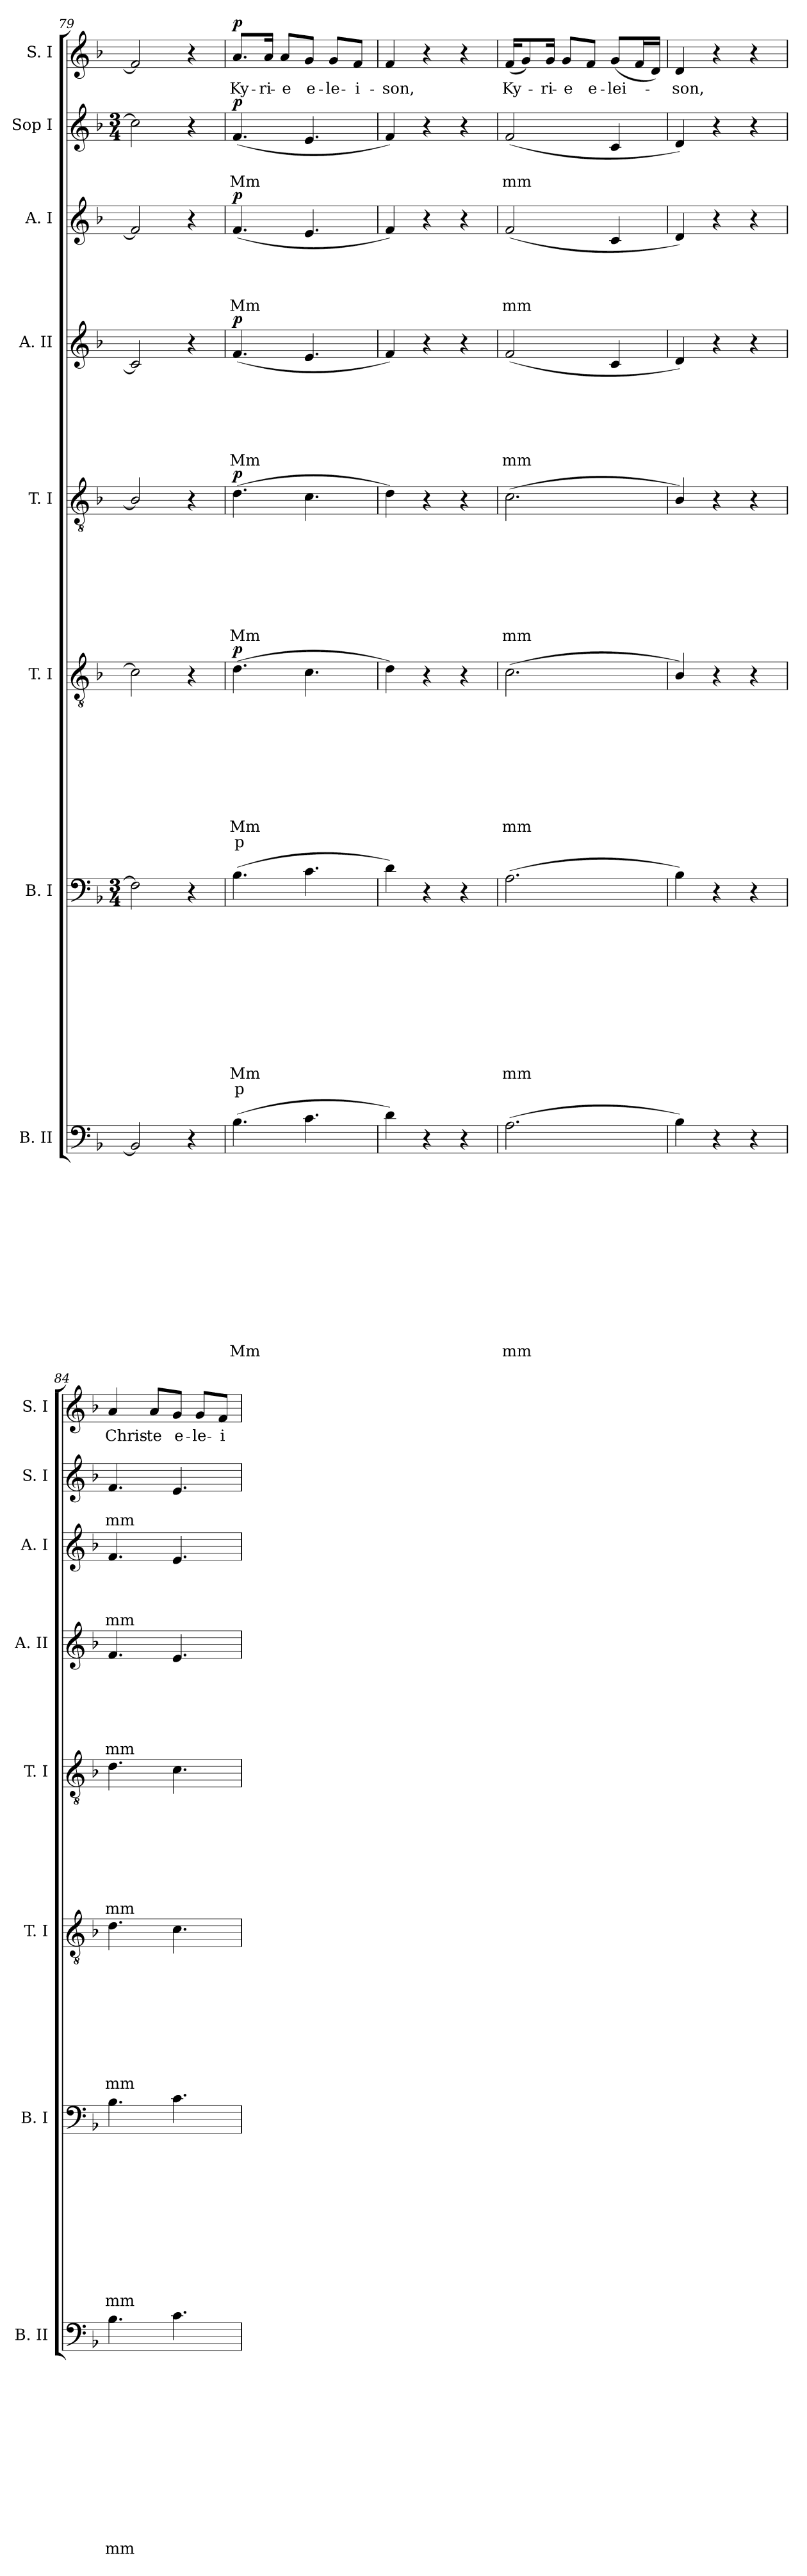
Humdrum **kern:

**kern	**text	**text	**text	**text	**text	**text	**text	**text	**text	**text	**text	**text	**text	**kern	**text	**text	**text	**text	**text	**text	**text	**text	**text	**text	**text	**text	**kern	**text	**text	**text	**text	**text	**text	**text	**text	**text	**text	**dynam	**kern	**text	**text	**text	**text	**text	**text	**text	**text	**dynam	**kern	**text	**text	**text	**text	**text	**text	**dynam	**kern	**text	**text	**text	**text	**dynam	**kern	**text	**text	**dynam	**kern	**text	**dynam
*part8	*part8	*part8	*part8	*part8	*part8	*part8	*part8	*part8	*part8	*part8	*part8	*part8	*part8	*part7	*part7	*part7	*part7	*part7	*part7	*part7	*part7	*part7	*part7	*part7	*part7	*part7	*part6	*part6	*part6	*part6	*part6	*part6	*part6	*part6	*part6	*part6	*part6	*part6	*part5	*part5	*part5	*part5	*part5	*part5	*part5	*part5	*part5	*part5	*part4	*part4	*part4	*part4	*part4	*part4	*part4	*part4	*part3	*part3	*part3	*part3	*part3	*part3	*part2	*part2	*part2	*part2	*part1	*part1	*part1
*staff8	*staff8	*staff8	*staff8	*staff8	*staff8	*staff8	*staff8	*staff8	*staff8	*staff8	*staff8	*staff8	*staff8	*staff7	*staff7	*staff7	*staff7	*staff7	*staff7	*staff7	*staff7	*staff7	*staff7	*staff7	*staff7	*staff7	*staff6	*staff6	*staff6	*staff6	*staff6	*staff6	*staff6	*staff6	*staff6	*staff6	*staff6	*staff6	*staff5	*staff5	*staff5	*staff5	*staff5	*staff5	*staff5	*staff5	*staff5	*staff5	*staff4	*staff4	*staff4	*staff4	*staff4	*staff4	*staff4	*staff4	*staff3	*staff3	*staff3	*staff3	*staff3	*staff3	*staff2	*staff2	*staff2	*staff2	*staff1	*staff1	*staff1
*I"B. II	*	*	*	*	*	*	*	*	*	*	*	*	*	*I"B. I	*	*	*	*	*	*	*	*	*	*	*	*	*I"T. I	*	*	*	*	*	*	*	*	*	*	*	*I"T. I	*	*	*	*	*	*	*	*	*	*I"A. II	*	*	*	*	*	*	*	*I"A. I	*	*	*	*	*	*I"Sop I	*	*	*	*I"S. I	*	*
*I'B. II	*	*	*	*	*	*	*	*	*	*	*	*	*	*I'B. I	*	*	*	*	*	*	*	*	*	*	*	*	*I'T. I	*	*	*	*	*	*	*	*	*	*	*	*I'T. I	*	*	*	*	*	*	*	*	*	*I'A. II	*	*	*	*	*	*	*	*I'A. I	*	*	*	*	*	*I'S. I	*	*	*	*I'S. I	*	*
*clefF4	*	*	*	*	*	*	*	*	*	*	*	*	*	*clefF4	*	*	*	*	*	*	*	*	*	*	*	*	*clefGv2	*	*	*	*	*	*	*	*	*	*	*	*clefGv2	*	*	*	*	*	*	*	*	*	*clefG2	*	*	*	*	*	*	*	*clefG2	*	*	*	*	*	*clefG2	*	*	*	*clefG2	*	*
*k[b-]	*	*	*	*	*	*	*	*	*	*	*	*	*	*k[b-]	*	*	*	*	*	*	*	*	*	*	*	*	*k[b-]	*	*	*	*	*	*	*	*	*	*	*	*k[b-]	*	*	*	*	*	*	*	*	*	*k[b-]	*	*	*	*	*	*	*	*k[b-]	*	*	*	*	*	*k[b-]	*	*	*	*k[b-]	*	*
*F:	*	*	*	*	*	*	*	*	*	*	*	*	*	*F:	*	*	*	*	*	*	*	*	*	*	*	*	*F:	*	*	*	*	*	*	*	*	*	*	*	*F:	*	*	*	*	*	*	*	*	*	*F:	*	*	*	*	*	*	*	*F:	*	*	*	*	*	*F:	*	*	*	*F:	*	*
*	*	*	*	*	*	*	*	*	*	*	*	*	*	*M3/4	*	*	*	*	*	*	*	*	*	*	*	*	*	*	*	*	*	*	*	*	*	*	*	*	*	*	*	*	*	*	*	*	*	*	*	*	*	*	*	*	*	*	*	*	*	*	*	*	*M3/4	*	*	*	*	*	*
=79	=79	=79	=79	=79	=79	=79	=79	=79	=79	=79	=79	=79	=79	=79	=79	=79	=79	=79	=79	=79	=79	=79	=79	=79	=79	=79	=79	=79	=79	=79	=79	=79	=79	=79	=79	=79	=79	=79	=79	=79	=79	=79	=79	=79	=79	=79	=79	=79	=79	=79	=79	=79	=79	=79	=79	=79	=79	=79	=79	=79	=79	=79	=79	=79	=79	=79	=79	=79	=79
2BB-/]	.	.	.	.	.	.	.	.	.	.	.	.	.	2F\]	.	.	.	.	.	.	.	.	.	.	.	.	2c\]	.	.	.	.	.	.	.	.	.	.	.	2B-/]	.	.	.	.	.	.	.	.	.	2c/]	.	.	.	.	.	.	.	2f/]	.	.	.	.	.	2cc\]	.	.	.	2f/]	.	.
4r	.	.	.	.	.	.	.	.	.	.	.	.	.	4r	.	.	.	.	.	.	.	.	.	.	.	.	4r	.	.	.	.	.	.	.	.	.	.	.	4r	.	.	.	.	.	.	.	.	.	4r	.	.	.	.	.	.	.	4r	.	.	.	.	.	4r	.	.	.	4r	.	.
!!LO:PB:g=z
=80	=80	=80	=80	=80	=80	=80	=80	=80	=80	=80	=80	=80	=80	=80	=80	=80	=80	=80	=80	=80	=80	=80	=80	=80	=80	=80	=80	=80	=80	=80	=80	=80	=80	=80	=80	=80	=80	=80	=80	=80	=80	=80	=80	=80	=80	=80	=80	=80	=80	=80	=80	=80	=80	=80	=80	=80	=80	=80	=80	=80	=80	=80	=80	=80	=80	=80	=80	=80	=80
!	!	!	!	!	!	!	!	!	!	!	!	!	!LO:LY:b	!	!	!	!	!	!	!	!	!	!	!	!LO:LY:b	!LO:LY:b	!	!	!	!	!	!	!	!	!	!LO:LY:b	!LO:LY:b	!LO:DY:a	!	!	!	!	!	!	!	!	!LO:LY:b	!LO:DY:a	!	!	!	!	!	!	!LO:LY:b	!LO:DY:a	!	!	!	!	!LO:LY:b	!LO:DY:a	!	!	!LO:LY:b	!LO:DY:a	!	!LO:LY:b	!LO:DY:a
(>4.B-\	.	.	.	.	.	.	.	.	.	.	.	.	Mm	(>4.B-\	.	.	.	.	.	.	.	.	.	.	Mm	p	(>4.d\	.	.	.	.	.	.	.	.	Mm	p	p	(>4.d\	.	.	.	.	.	.	.	Mm	p	(<4.f/	.	.	.	.	.	Mm	p	(<4.f/	.	.	.	Mm	p	(<4.f/	.	Mm	p	8.a/L	Ky-	p
!	!	!	!	!	!	!	!	!	!	!	!	!	!	!	!	!	!	!	!	!	!	!	!	!	!	!	!	!	!	!	!	!	!	!	!	!	!	!	!	!	!	!	!	!	!	!	!	!	!	!	!	!	!	!	!	!	!	!	!	!	!	!	!	!	!	!	!	!LO:LY:b	!
.	.	.	.	.	.	.	.	.	.	.	.	.	.	.	.	.	.	.	.	.	.	.	.	.	.	.	.	.	.	.	.	.	.	.	.	.	.	.	.	.	.	.	.	.	.	.	.	.	.	.	.	.	.	.	.	.	.	.	.	.	.	.	.	.	.	.	16a/Jk	-ri-	.
!	!	!	!	!	!	!	!	!	!	!	!	!	!	!	!	!	!	!	!	!	!	!	!	!	!	!	!	!	!	!	!	!	!	!	!	!	!	!	!	!	!	!	!	!	!	!	!	!	!	!	!	!	!	!	!	!	!	!	!	!	!	!	!	!	!	!	!	!LO:LY:b	!
.	.	.	.	.	.	.	.	.	.	.	.	.	.	.	.	.	.	.	.	.	.	.	.	.	.	.	.	.	.	.	.	.	.	.	.	.	.	.	.	.	.	.	.	.	.	.	.	.	.	.	.	.	.	.	.	.	.	.	.	.	.	.	.	.	.	.	8a/L	-e	.
!	!	!	!	!	!	!	!	!	!	!	!	!	!	!	!	!	!	!	!	!	!	!	!	!	!	!	!	!	!	!	!	!	!	!	!	!	!	!	!	!	!	!	!	!	!	!	!	!	!	!	!	!	!	!	!	!	!	!	!	!	!	!	!	!	!	!	!	!LO:LY:b	!
4.c\	.	.	.	.	.	.	.	.	.	.	.	.	.	4.c\	.	.	.	.	.	.	.	.	.	.	.	.	4.c\	.	.	.	.	.	.	.	.	.	.	.	4.c\	.	.	.	.	.	.	.	.	.	4.e/	.	.	.	.	.	.	.	4.e/	.	.	.	.	.	4.e/	.	.	.	8g/J	e-	.
!	!	!	!	!	!	!	!	!	!	!	!	!	!	!	!	!	!	!	!	!	!	!	!	!	!	!	!	!	!	!	!	!	!	!	!	!	!	!	!	!	!	!	!	!	!	!	!	!	!	!	!	!	!	!	!	!	!	!	!	!	!	!	!	!	!	!	!	!LO:LY:b	!
.	.	.	.	.	.	.	.	.	.	.	.	.	.	.	.	.	.	.	.	.	.	.	.	.	.	.	.	.	.	.	.	.	.	.	.	.	.	.	.	.	.	.	.	.	.	.	.	.	.	.	.	.	.	.	.	.	.	.	.	.	.	.	.	.	.	.	8g/L	-le-	.
!	!	!	!	!	!	!	!	!	!	!	!	!	!	!	!	!	!	!	!	!	!	!	!	!	!	!	!	!	!	!	!	!	!	!	!	!	!	!	!	!	!	!	!	!	!	!	!	!	!	!	!	!	!	!	!	!	!	!	!	!	!	!	!	!	!	!	!	!LO:LY:b	!
.	.	.	.	.	.	.	.	.	.	.	.	.	.	.	.	.	.	.	.	.	.	.	.	.	.	.	.	.	.	.	.	.	.	.	.	.	.	.	.	.	.	.	.	.	.	.	.	.	.	.	.	.	.	.	.	.	.	.	.	.	.	.	.	.	.	.	8f/J	-i-	.
=81	=81	=81	=81	=81	=81	=81	=81	=81	=81	=81	=81	=81	=81	=81	=81	=81	=81	=81	=81	=81	=81	=81	=81	=81	=81	=81	=81	=81	=81	=81	=81	=81	=81	=81	=81	=81	=81	=81	=81	=81	=81	=81	=81	=81	=81	=81	=81	=81	=81	=81	=81	=81	=81	=81	=81	=81	=81	=81	=81	=81	=81	=81	=81	=81	=81	=81	=81	=81	=81
!	!	!	!	!	!	!	!	!	!	!	!	!	!	!	!	!	!	!	!	!	!	!	!	!	!	!	!	!	!	!	!	!	!	!	!	!	!	!	!	!	!	!	!	!	!	!	!	!	!	!	!	!	!	!	!	!	!	!	!	!	!	!	!	!	!	!	!	!LO:LY:b	!
4d\)	.	.	.	.	.	.	.	.	.	.	.	.	.	4d\)	.	.	.	.	.	.	.	.	.	.	.	.	4d\)	.	.	.	.	.	.	.	.	.	.	.	4d\)	.	.	.	.	.	.	.	.	.	4f/)	.	.	.	.	.	.	.	4f/)	.	.	.	.	.	4f/)	.	.	.	4f/	-son,	.
4r	.	.	.	.	.	.	.	.	.	.	.	.	.	4r	.	.	.	.	.	.	.	.	.	.	.	.	4r	.	.	.	.	.	.	.	.	.	.	.	4r	.	.	.	.	.	.	.	.	.	4r	.	.	.	.	.	.	.	4r	.	.	.	.	.	4r	.	.	.	4r	.	.
4r	.	.	.	.	.	.	.	.	.	.	.	.	.	4r	.	.	.	.	.	.	.	.	.	.	.	.	4r	.	.	.	.	.	.	.	.	.	.	.	4r	.	.	.	.	.	.	.	.	.	4r	.	.	.	.	.	.	.	4r	.	.	.	.	.	4r	.	.	.	4r	.	.
=82	=82	=82	=82	=82	=82	=82	=82	=82	=82	=82	=82	=82	=82	=82	=82	=82	=82	=82	=82	=82	=82	=82	=82	=82	=82	=82	=82	=82	=82	=82	=82	=82	=82	=82	=82	=82	=82	=82	=82	=82	=82	=82	=82	=82	=82	=82	=82	=82	=82	=82	=82	=82	=82	=82	=82	=82	=82	=82	=82	=82	=82	=82	=82	=82	=82	=82	=82	=82	=82
!	!	!	!	!	!	!	!	!	!	!	!	!	!LO:LY:b	!	!	!	!	!	!	!	!	!	!	!	!LO:LY:b	!	!	!	!	!	!	!	!	!	!	!LO:LY:b	!	!	!	!	!	!	!	!	!	!	!LO:LY:b	!	!	!	!	!	!	!	!LO:LY:b	!	!	!	!	!	!LO:LY:b	!	!	!	!LO:LY:b	!	!	!LO:LY:b	!
(>2.A\	.	.	.	.	.	.	.	.	.	.	.	.	mm	(>2.A\	.	.	.	.	.	.	.	.	.	.	mm	.	(>2.c\	.	.	.	.	.	.	.	.	mm	.	.	(>2.c\	.	.	.	.	.	.	.	mm	.	(<2f/	.	.	.	.	.	mm	.	(<2f/	.	.	.	mm	.	(<2f/	.	mm	.	(<16f/KL	Ky-	.
.	.	.	.	.	.	.	.	.	.	.	.	.	.	.	.	.	.	.	.	.	.	.	.	.	.	.	.	.	.	.	.	.	.	.	.	.	.	.	.	.	.	.	.	.	.	.	.	.	.	.	.	.	.	.	.	.	.	.	.	.	.	.	.	.	.	.	8g/)	.	.
!	!	!	!	!	!	!	!	!	!	!	!	!	!	!	!	!	!	!	!	!	!	!	!	!	!	!	!	!	!	!	!	!	!	!	!	!	!	!	!	!	!	!	!	!	!	!	!	!	!	!	!	!	!	!	!	!	!	!	!	!	!	!	!	!	!	!	!	!LO:LY:b	!
.	.	.	.	.	.	.	.	.	.	.	.	.	.	.	.	.	.	.	.	.	.	.	.	.	.	.	.	.	.	.	.	.	.	.	.	.	.	.	.	.	.	.	.	.	.	.	.	.	.	.	.	.	.	.	.	.	.	.	.	.	.	.	.	.	.	.	16g/Jk	-ri-	.
!	!	!	!	!	!	!	!	!	!	!	!	!	!	!	!	!	!	!	!	!	!	!	!	!	!	!	!	!	!	!	!	!	!	!	!	!	!	!	!	!	!	!	!	!	!	!	!	!	!	!	!	!	!	!	!	!	!	!	!	!	!	!	!	!	!	!	!	!LO:LY:b	!
.	.	.	.	.	.	.	.	.	.	.	.	.	.	.	.	.	.	.	.	.	.	.	.	.	.	.	.	.	.	.	.	.	.	.	.	.	.	.	.	.	.	.	.	.	.	.	.	.	.	.	.	.	.	.	.	.	.	.	.	.	.	.	.	.	.	.	8g/L	-e	.
!	!	!	!	!	!	!	!	!	!	!	!	!	!	!	!	!	!	!	!	!	!	!	!	!	!	!	!	!	!	!	!	!	!	!	!	!	!	!	!	!	!	!	!	!	!	!	!	!	!	!	!	!	!	!	!	!	!	!	!	!	!	!	!	!	!	!	!	!LO:LY:b	!
.	.	.	.	.	.	.	.	.	.	.	.	.	.	.	.	.	.	.	.	.	.	.	.	.	.	.	.	.	.	.	.	.	.	.	.	.	.	.	.	.	.	.	.	.	.	.	.	.	.	.	.	.	.	.	.	.	.	.	.	.	.	.	.	.	.	.	8f/J	e-	.
!	!	!	!	!	!	!	!	!	!	!	!	!	!	!	!	!	!	!	!	!	!	!	!	!	!	!	!	!	!	!	!	!	!	!	!	!	!	!	!	!	!	!	!	!	!	!	!	!	!	!	!	!	!	!	!	!	!	!	!	!	!	!	!	!	!	!	!	!LO:LY:b	!
.	.	.	.	.	.	.	.	.	.	.	.	.	.	.	.	.	.	.	.	.	.	.	.	.	.	.	.	.	.	.	.	.	.	.	.	.	.	.	.	.	.	.	.	.	.	.	.	.	4c/	.	.	.	.	.	.	.	4c/	.	.	.	.	.	4c/	.	.	.	(<8g/L	-lei-	.
.	.	.	.	.	.	.	.	.	.	.	.	.	.	.	.	.	.	.	.	.	.	.	.	.	.	.	.	.	.	.	.	.	.	.	.	.	.	.	.	.	.	.	.	.	.	.	.	.	.	.	.	.	.	.	.	.	.	.	.	.	.	.	.	.	.	.	16f/L	.	.
.	.	.	.	.	.	.	.	.	.	.	.	.	.	.	.	.	.	.	.	.	.	.	.	.	.	.	.	.	.	.	.	.	.	.	.	.	.	.	.	.	.	.	.	.	.	.	.	.	.	.	.	.	.	.	.	.	.	.	.	.	.	.	.	.	.	.	16d/JJ)	.	.
=83	=83	=83	=83	=83	=83	=83	=83	=83	=83	=83	=83	=83	=83	=83	=83	=83	=83	=83	=83	=83	=83	=83	=83	=83	=83	=83	=83	=83	=83	=83	=83	=83	=83	=83	=83	=83	=83	=83	=83	=83	=83	=83	=83	=83	=83	=83	=83	=83	=83	=83	=83	=83	=83	=83	=83	=83	=83	=83	=83	=83	=83	=83	=83	=83	=83	=83	=83	=83	=83
!	!	!	!	!	!	!	!	!	!	!	!	!	!	!	!	!	!	!	!	!	!	!	!	!	!	!	!	!	!	!	!	!	!	!	!	!	!	!	!	!	!	!	!	!	!	!	!	!	!	!	!	!	!	!	!	!	!	!	!	!	!	!	!	!	!	!	!	!LO:LY:b	!
4B-\)	.	.	.	.	.	.	.	.	.	.	.	.	.	4B-\)	.	.	.	.	.	.	.	.	.	.	.	.	4B-/)	.	.	.	.	.	.	.	.	.	.	.	4B-/)	.	.	.	.	.	.	.	.	.	4d/)	.	.	.	.	.	.	.	4d/)	.	.	.	.	.	4d/)	.	.	.	4d/	-son,	.
4r	.	.	.	.	.	.	.	.	.	.	.	.	.	4r	.	.	.	.	.	.	.	.	.	.	.	.	4r	.	.	.	.	.	.	.	.	.	.	.	4r	.	.	.	.	.	.	.	.	.	4r	.	.	.	.	.	.	.	4r	.	.	.	.	.	4r	.	.	.	4r	.	.
4r	.	.	.	.	.	.	.	.	.	.	.	.	.	4r	.	.	.	.	.	.	.	.	.	.	.	.	4r	.	.	.	.	.	.	.	.	.	.	.	4r	.	.	.	.	.	.	.	.	.	4r	.	.	.	.	.	.	.	4r	.	.	.	.	.	4r	.	.	.	4r	.	.
=84	=84	=84	=84	=84	=84	=84	=84	=84	=84	=84	=84	=84	=84	=84	=84	=84	=84	=84	=84	=84	=84	=84	=84	=84	=84	=84	=84	=84	=84	=84	=84	=84	=84	=84	=84	=84	=84	=84	=84	=84	=84	=84	=84	=84	=84	=84	=84	=84	=84	=84	=84	=84	=84	=84	=84	=84	=84	=84	=84	=84	=84	=84	=84	=84	=84	=84	=84	=84	=84
!	!	!	!	!	!	!	!	!	!	!	!	!	!LO:LY:b	!	!	!	!	!	!	!	!	!	!	!	!LO:LY:b	!	!	!	!	!	!	!	!	!	!	!LO:LY:b	!	!	!	!	!	!	!	!	!	!	!LO:LY:b	!	!	!	!	!	!	!	!LO:LY:b	!	!	!	!	!	!LO:LY:b	!	!	!	!LO:LY:b	!	!	!LO:LY:b	!
4.B-\	.	.	.	.	.	.	.	.	.	.	.	.	mm	4.B-\	.	.	.	.	.	.	.	.	.	.	mm	.	4.d\	.	.	.	.	.	.	.	.	mm	.	.	4.d\	.	.	.	.	.	.	.	mm	.	4.f/	.	.	.	.	.	mm	.	4.f/	.	.	.	mm	.	4.f/	.	mm	.	4a/	Chris-	.
!	!	!	!	!	!	!	!	!	!	!	!	!	!	!	!	!	!	!	!	!	!	!	!	!	!	!	!	!	!	!	!	!	!	!	!	!	!	!	!	!	!	!	!	!	!	!	!	!	!	!	!	!	!	!	!	!	!	!	!	!	!	!	!	!	!	!	!	!LO:LY:b	!
.	.	.	.	.	.	.	.	.	.	.	.	.	.	.	.	.	.	.	.	.	.	.	.	.	.	.	.	.	.	.	.	.	.	.	.	.	.	.	.	.	.	.	.	.	.	.	.	.	.	.	.	.	.	.	.	.	.	.	.	.	.	.	.	.	.	.	8a/L	-te	.
!	!	!	!	!	!	!	!	!	!	!	!	!	!	!	!	!	!	!	!	!	!	!	!	!	!	!	!	!	!	!	!	!	!	!	!	!	!	!	!	!	!	!	!	!	!	!	!	!	!	!	!	!	!	!	!	!	!	!	!	!	!	!	!	!	!	!	!	!LO:LY:b	!
4.c\	.	.	.	.	.	.	.	.	.	.	.	.	.	4.c\	.	.	.	.	.	.	.	.	.	.	.	.	4.c\	.	.	.	.	.	.	.	.	.	.	.	4.c\	.	.	.	.	.	.	.	.	.	4.e/	.	.	.	.	.	.	.	4.e/	.	.	.	.	.	4.e/	.	.	.	8g/J	e-	.
!	!	!	!	!	!	!	!	!	!	!	!	!	!	!	!	!	!	!	!	!	!	!	!	!	!	!	!	!	!	!	!	!	!	!	!	!	!	!	!	!	!	!	!	!	!	!	!	!	!	!	!	!	!	!	!	!	!	!	!	!	!	!	!	!	!	!	!	!LO:LY:b	!
.	.	.	.	.	.	.	.	.	.	.	.	.	.	.	.	.	.	.	.	.	.	.	.	.	.	.	.	.	.	.	.	.	.	.	.	.	.	.	.	.	.	.	.	.	.	.	.	.	.	.	.	.	.	.	.	.	.	.	.	.	.	.	.	.	.	.	8g/L	-le-	.
!	!	!	!	!	!	!	!	!	!	!	!	!	!	!	!	!	!	!	!	!	!	!	!	!	!	!	!	!	!	!	!	!	!	!	!	!	!	!	!	!	!	!	!	!	!	!	!	!	!	!	!	!	!	!	!	!	!	!	!	!	!	!	!	!	!	!	!	!LO:LY:b	!
.	.	.	.	.	.	.	.	.	.	.	.	.	.	.	.	.	.	.	.	.	.	.	.	.	.	.	.	.	.	.	.	.	.	.	.	.	.	.	.	.	.	.	.	.	.	.	.	.	.	.	.	.	.	.	.	.	.	.	.	.	.	.	.	.	.	.	8f/J	-i-	.
=	=	=	=	=	=	=	=	=	=	=	=	=	=	=	=	=	=	=	=	=	=	=	=	=	=	=	=	=	=	=	=	=	=	=	=	=	=	=	=	=	=	=	=	=	=	=	=	=	=	=	=	=	=	=	=	=	=	=	=	=	=	=	=	=	=	=	=	=	=
*-	*-	*-	*-	*-	*-	*-	*-	*-	*-	*-	*-	*-	*-	*-	*-	*-	*-	*-	*-	*-	*-	*-	*-	*-	*-	*-	*-	*-	*-	*-	*-	*-	*-	*-	*-	*-	*-	*-	*-	*-	*-	*-	*-	*-	*-	*-	*-	*-	*-	*-	*-	*-	*-	*-	*-	*-	*-	*-	*-	*-	*-	*-	*-	*-	*-	*-	*-	*-	*-
